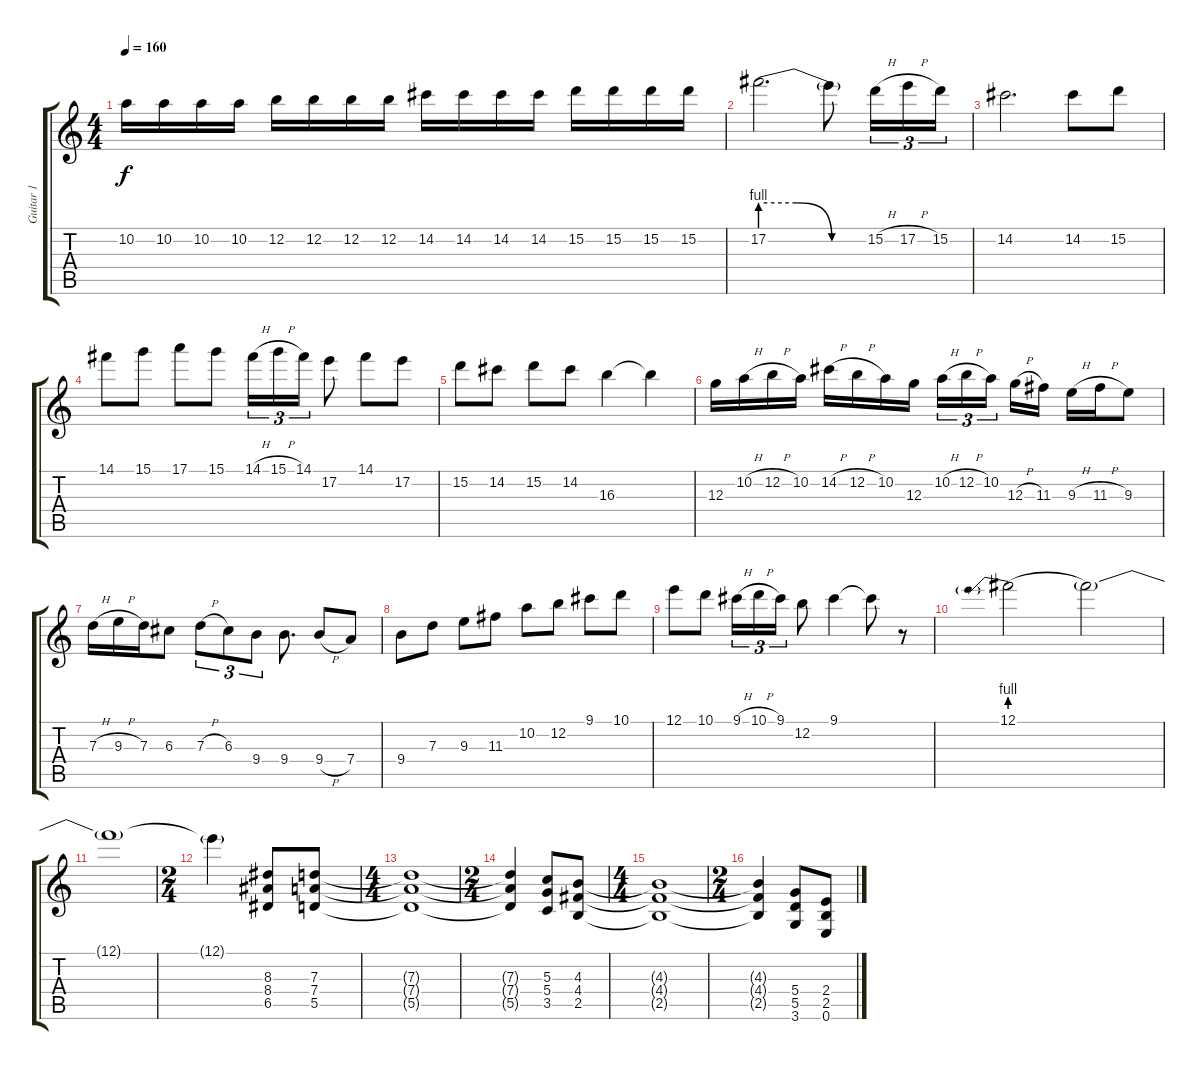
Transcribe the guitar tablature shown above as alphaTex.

\track ("Guitar 1" "Guitar 1") {instrument distortionguitar}
\staff {score tabs}
\tuning (E4 B3 G3 D3 A2 E2) {hide}
\ts (4 4)
\tempo 160
\clef g2
\ks c
10.2.16{dy f} 10.2.16 10.2.16 10.2.16 12.2.16 12.2.16 12.2.16 12.2.16 14.2.16 14.2.16 14.2.16 14.2.16 15.2.16 15.2.16 15.2.16 15.2.16 |
17.2{be (custom 0 4 20 4 40 0 60 0)}.2{d} 17.2{t}.8 15.2{h}.16{tu (3 2)} 17.2{h}.16{tu (3 2)} 15.2.16{tu (3 2)} |
14.2.2{d} 14.2.8 15.2.8 |
14.1.8 15.1.8 17.1.8 15.1.8 14.1{h}.16{tu (3 2)} 15.1{h}.16{tu (3 2)} 14.1.16{tu (3 2)} 17.2.8 14.1.8 17.2.8 |
15.2.8 14.2.8 15.2.8 14.2.8 16.3.4 16.3{t}.4 |
12.3.16 10.2{h}.16 12.2{h}.16 10.2.16 14.2{h}.16 12.2{h}.16 10.2.16 12.3.16 10.2{h}.16{tu (3 2)} 12.2{h}.16{tu (3 2)} 10.2.16{tu (3 2) beam splitsecondary} 12.3{h}.16 11.3.16 9.3{h}.16 11.3{h}.16 9.3.8 |
7.3{h}.16 9.3{h}.16 7.3.16 6.3.8 7.3{h}.8{tu (3 2)} 6.3.8{tu (3 2)} 9.4.8{tu (3 2)} 9.4.8{d} 9.4{h}.8 7.4.8 |
9.4.8 7.3.8 9.3.8 11.3.8 10.2.8 12.2.8 9.1.8 10.1.8 |
12.1.8 10.1.8 9.1{h}.16{tu (3 2)} 10.1{h}.16{tu (3 2)} 9.1.16{tu (3 2)} 12.2.8 9.1.4 9.1{t}.8 r.8 |
12.1{be (prebend 0 4 60 4)}.2 12.1{t}.2 |
12.1{t}.1 |
\ts (2 4)
12.1{t}.4 (8.3 8.4 6.5).8 (7.3 7.4 5.5).8 |
\ts (4 4)
(7.3{t} 7.4{t} 5.5{t}).1 |
\ts (2 4)
(7.3{t} 7.4{t} 5.5{t}).4 (5.3 5.4 3.5).8 (4.3 4.4 2.5).8 |
\ts (4 4)
(4.3{t} 4.4{t} 2.5{t}).1 |
\ts (2 4)
(4.3{t} 4.4{t} 2.5{t}).4 (5.4 5.5 3.6).8 (2.4 2.5 0.6).8
